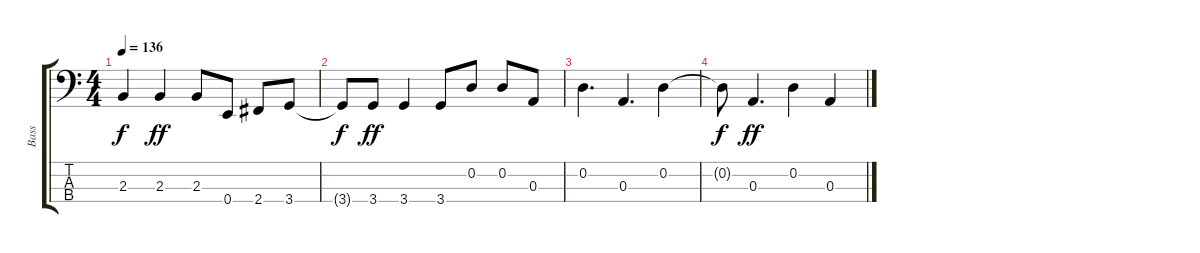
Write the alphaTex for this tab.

\track ("Bass" "Bass") {instrument electricbassfinger}
\staff {score tabs}
\tuning (G2 D2 A1 E1) {hide}
\ts (4 4)
\tempo 136
\clef f4
\ks c
2.3{t}.4{dy f} 2.3.4{dy ff} 2.3.8 0.4.8 2.4.8 3.4.8 |
3.4{t}.8{dy f} 3.4.8{dy ff} 3.4.4 3.4.8 0.2.8 0.2.8 0.3.8 |
0.2.4{d} 0.3.4{d} 0.2.4 |
0.2{t}.8{dy f} 0.3.4{d dy ff} 0.2.4 0.3.4
